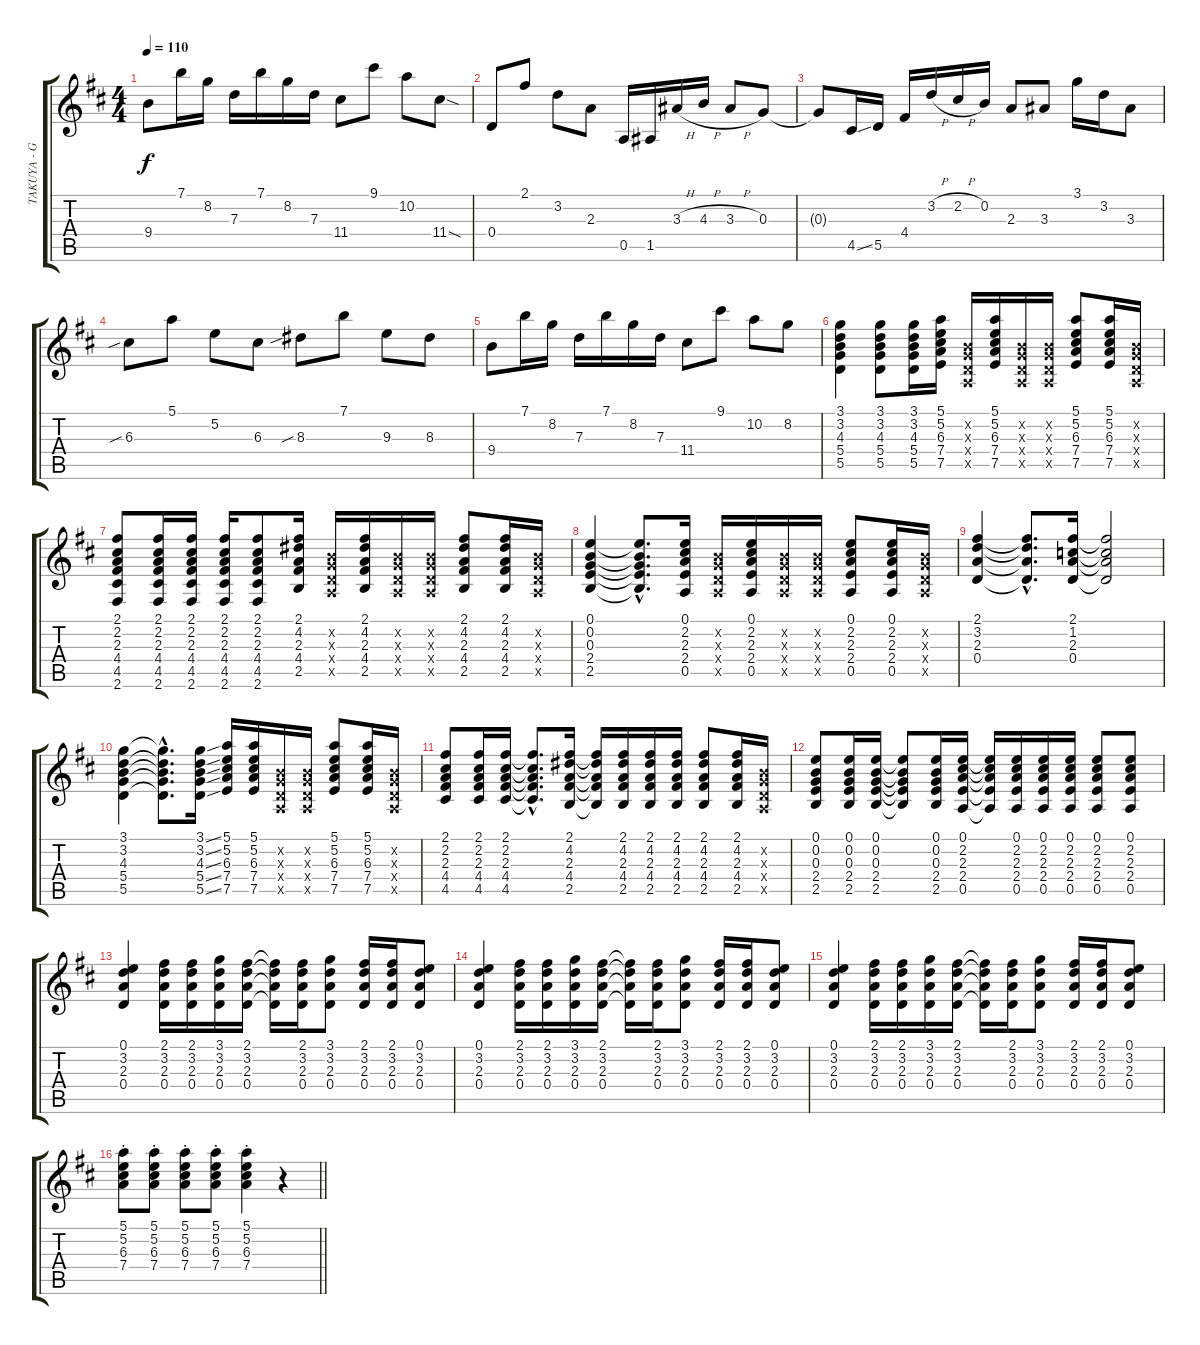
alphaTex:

\track ("TAKUYA - Guitar 2" "TAKUYA - G") {instrument overdrivenguitar}
\staff {score tabs}
\tuning (E4 B3 G3 D3 A2 E2) {hide}
\ts (4 4)
\tempo 110
\clef g2
\ks d
9.4.8{dy f} 7.1.16 8.2.16 7.3.16 7.1.16 8.2.16 7.3.16 11.4.8 9.1.8 10.2.8 11.4{sod}.8 |
0.4.8 2.1.8 3.2.8 2.3.8 0.5.16 1.5.16 3.3{h}.16 4.3{h}.16 3.3{h}.8 0.3.8 |
0.3{t}.8 4.5{ss}.16 5.5.16 4.4.16 3.2{h}.16 2.2{h}.16 0.2.16 2.3.8 3.3.8 3.1.16 3.2.16 3.3.8 |
6.3{sib}.8 5.1.8 5.2.8 6.3.8 8.3{sib}.8 7.1.8 9.3.8 8.3.8 |
9.4.8 7.1.16 8.2.16 7.3.16 7.1.16 8.2.16 7.3.16 11.4.8 9.1.8 10.2.8 8.2.8 |
(3.1 3.2 4.3 5.4 5.5).4 (3.1 3.2 4.3 5.4 5.5).8 (3.1 3.2 4.3 5.4 5.5).16 (5.1 5.2 6.3 7.4 7.5).16 (0.2{x} 0.3{x} 0.4{x} 0.5{x}).16 (5.1 5.2 6.3 7.4 7.5).16 (0.2{x} 0.3{x} 0.4{x} 0.5{x}).16 (0.2{x} 0.3{x} 0.4{x} 0.5{x}).16 (5.1 5.2 6.3 7.4 7.5).8 (5.1 5.2 6.3 7.4 7.5).16 (0.2{x} 0.3{x} 0.4{x} 0.5{x}).16 |
(2.1 2.2 2.3 4.4 4.5 2.6).8 (2.1 2.2 2.3 4.4 4.5 2.6).16 (2.1 2.2 2.3 4.4 4.5 2.6).16 (2.1 2.2 2.3 4.4 4.5 2.6).16 (2.1 2.2 2.3 4.4 4.5 2.6).8 (2.1 4.2 2.3 4.4 2.5).16 (0.2{x} 0.3{x} 0.4{x} 0.5{x}).16 (2.1 4.2 2.3 4.4 2.5).16 (0.2{x} 0.3{x} 0.4{x} 0.5{x}).16 (0.2{x} 0.3{x} 0.4{x} 0.5{x}).16 (2.1 4.2 2.3 4.4 2.5).8 (2.1 4.2 2.3 4.4 2.5).16 (0.2{x} 0.3{x} 0.4{x} 0.5{x}).16 |
(0.1 0.2 0.3 2.4 2.5).4 (0.1{hac t} 0.2{hac t} 0.3{hac t} 2.4{hac t} 2.5{hac t}).8{d} (0.1 2.2 2.3 2.4 0.5).16 (0.2{x} 0.3{x} 0.4{x} 0.5{x}).16 (0.1 2.2 2.3 2.4 0.5).16 (0.2{x} 0.3{x} 0.4{x} 0.5{x}).16 (0.2{x} 0.3{x} 0.4{x} 0.5{x}).16 (0.1 2.2 2.3 2.4 0.5).8 (0.1 2.2 2.3 2.4 0.5).16 (0.2{x} 0.3{x} 0.4{x} 0.5{x}).16 |
(2.1 3.2 2.3 0.4).4 (2.1{hac t} 3.2{hac t} 2.3{hac t} 0.4{hac t}).8{d} (2.1 1.2 2.3 0.4).16 (2.1{t} 1.2{t} 2.3{t} 0.4{t}).2 |
(3.1 3.2 4.3 5.4 5.5).4 (3.1{hac t} 3.2{hac t} 4.3{hac t} 5.4{hac t} 5.5{hac t}).8{d} (3.1{ss} 3.2{ss} 4.3{ss} 5.4{ss} 5.5{ss}).16 (5.1 5.2 6.3 7.4 7.5).16 (5.1 5.2 6.3 7.4 7.5).16 (0.2{x} 0.3{x} 0.4{x} 0.5{x}).16 (0.2{x} 0.3{x} 0.4{x} 0.5{x}).16 (5.1 5.2 6.3 7.4 7.5).8 (5.1 5.2 6.3 7.4 7.5).16 (0.2{x} 0.3{x} 0.4{x} 0.5{x}).16 |
(2.1 2.2 2.3 4.4 4.5).8 (2.1 2.2 2.3 4.4 4.5).16 (2.1 2.2 2.3 4.4 4.5).16 (2.1{hac t} 2.2{hac t} 2.3{hac t} 4.4{hac t} 4.5{hac t}).8{d} (2.1 4.2 2.3 4.4 2.5).16 (2.1{t} 4.2{t} 2.3{t} 4.4{t} 2.5{t}).16 (2.1 4.2 2.3 4.4 2.5).16 (2.1 4.2 2.3 4.4 2.5).16 (2.1 4.2 2.3 4.4 2.5).16 (2.1 4.2 2.3 4.4 2.5).8 (2.1 4.2 2.3 4.4 2.5).16 (0.2{x} 0.3{x} 0.4{x} 0.5{x}).16 |
(0.1 0.2 0.3 2.4 2.5).8 (0.1 0.2 0.3 2.4 2.5).16 (0.1 0.2 0.3 2.4 2.5).16 (0.1{t} 0.2{t} 0.3{t} 2.4{t} 2.5{t}).8 (0.1 0.2 0.3 2.4 2.5).16 (0.1 2.2 2.3 2.4 0.5).16 (0.1{t} 2.2{t} 2.3{t} 2.4{t} 0.5{t}).16 (0.1 2.2 2.3 2.4 0.5).16 (0.1 2.2 2.3 2.4 0.5).16 (0.1 2.2 2.3 2.4 0.5).16 (0.1 2.2 2.3 2.4 0.5).8 (0.1 2.2 2.3 2.4 0.5).8 |
(0.1 3.2 2.3 0.4).4 (2.1 3.2 2.3 0.4).16 (2.1 3.2 2.3 0.4).16 (3.1 3.2 2.3 0.4).16 (2.1 3.2 2.3 0.4).16 (2.1{t} 3.2{t} 2.3{t} 0.4{t}).16 (2.1 3.2 2.3 0.4).16 (3.1 3.2 2.3 0.4).8 (2.1 3.2 2.3 0.4).16 (2.1 3.2 2.3 0.4).16 (0.1 3.2 2.3 0.4).8 |
(0.1 3.2 2.3 0.4).4 (2.1 3.2 2.3 0.4).16 (2.1 3.2 2.3 0.4).16 (3.1 3.2 2.3 0.4).16 (2.1 3.2 2.3 0.4).16 (2.1{t} 3.2{t} 2.3{t} 0.4{t}).16 (2.1 3.2 2.3 0.4).16 (3.1 3.2 2.3 0.4).8 (2.1 3.2 2.3 0.4).16 (2.1 3.2 2.3 0.4).16 (0.1 3.2 2.3 0.4).8 |
(0.1 3.2 2.3 0.4).4 (2.1 3.2 2.3 0.4).16 (2.1 3.2 2.3 0.4).16 (3.1 3.2 2.3 0.4).16 (2.1 3.2 2.3 0.4).16 (2.1{t} 3.2{t} 2.3{t} 0.4{t}).16 (2.1 3.2 2.3 0.4).16 (3.1 3.2 2.3 0.4).8 (2.1 3.2 2.3 0.4).16 (2.1 3.2 2.3 0.4).16 (0.1 3.2 2.3 0.4).8 |
\barLineRight lightlight
(5.1{st} 5.2{st} 6.3{st} 7.4{st}).8 (5.1{st} 5.2{st} 6.3{st} 7.4{st}).8 (5.1{st} 5.2{st} 6.3{st} 7.4{st}).8 (5.1{st} 5.2{st} 6.3{st} 7.4{st}).8 (5.1{st} 5.2{st} 6.3{st} 7.4{st}).4 r.4
